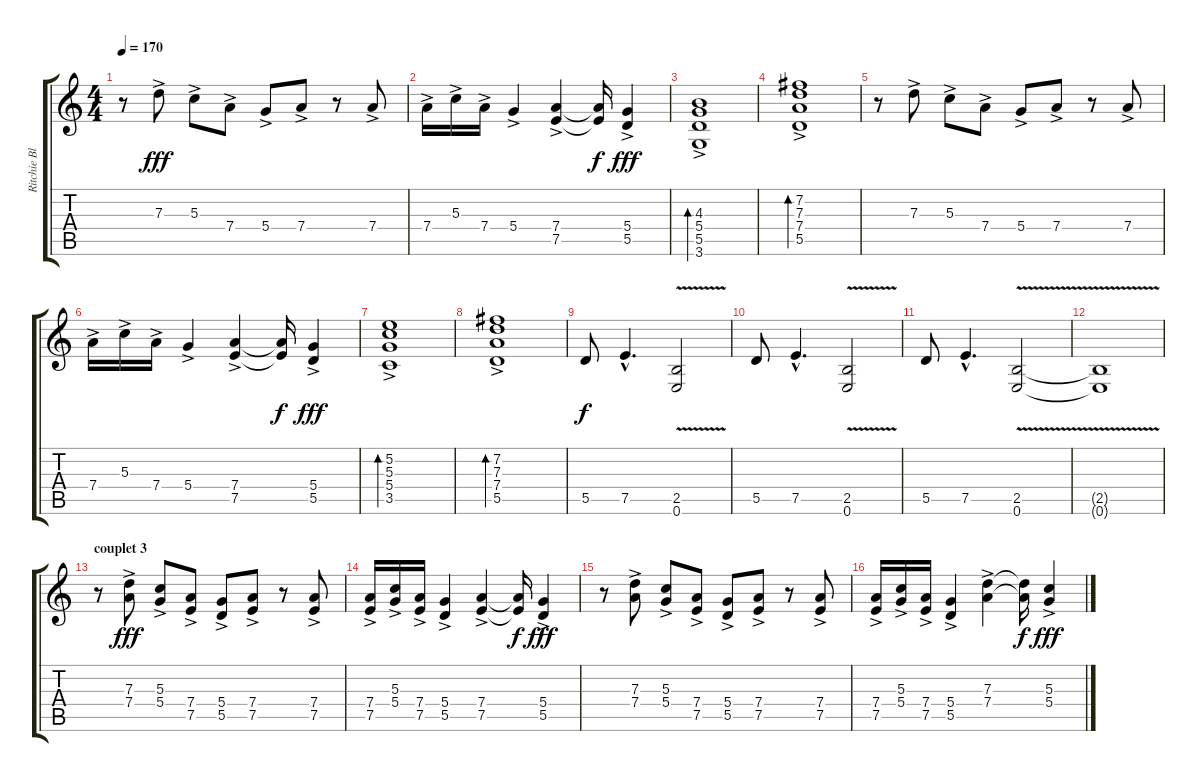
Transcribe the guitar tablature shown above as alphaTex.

\track ("Ritchie Blackmore" "Ritchie Bl") {instrument distortionguitar}
\staff {score tabs}
\tuning (E4 B3 G3 D3 A2 E2) {hide}
\ts (4 4)
\tempo 170
\clef g2
\ks c
r.8{dy fff} 7.3{ac}.8 5.3{ac}.8 7.4{ac}.8 5.4{ac}.8 7.4{ac}.8 r.8 7.4{ac}.8 |
7.4{ac}.16 5.3{ac}.16 7.4{ac}.16 5.4{ac}.4 (7.4{ac} 7.5{ac}).4 (7.4{t} 7.5{t}).16{dy f} (5.4{ac} 5.5{ac}).4{dy fff} |
(4.3{ac} 5.4{ac} 5.5{ac} 3.6{ac}).1{bd 60} |
(7.2{ac} 7.3{ac} 7.4{ac} 5.5{ac}).1{bd 60} |
r.8 7.3{ac}.8 5.3{ac}.8 7.4{ac}.8 5.4{ac}.8 7.4{ac}.8 r.8 7.4{ac}.8 |
7.4{ac}.16 5.3{ac}.16 7.4{ac}.16 5.4{ac}.4 (7.4{ac} 7.5{ac}).4 (7.4{t} 7.5{t}).16{dy f} (5.4{ac} 5.5{ac}).4{dy fff} |
(5.2{ac} 5.3{ac} 5.4{ac} 3.5{ac}).1{bd 60} |
(7.2{ac} 7.3{ac} 7.4{ac} 5.5{ac}).1{bd 60} |
5.5.8{dy f} 7.5{hac}.4{d} (2.5 0.6{v}).2 |
5.5.8 7.5{hac}.4{d} (2.5 0.6{v}).2 |
5.5.8 7.5{hac}.4{d} (2.5 0.6{v}).2 |
(2.5{t} 0.6{t}).1 |
\section ("" "couplet 3")
r.8{volume 10} (7.3{ac} 7.4).8{dy fff} (5.3{ac} 5.4).8 (7.4{ac} 7.5).8 (5.4{ac} 5.5).8 (7.4{ac} 7.5).8 r.8 (7.4{ac} 7.5).8 |
(7.4{ac} 7.5).16 (5.3{ac} 5.4).16 (7.4{ac} 7.5).16 (5.4{ac} 5.5).4 (7.4{ac} 7.5{ac}).4 (7.4{t} 7.5{t}).16{dy f} (5.4{ac} 5.5{ac}).4{dy fff} |
r.8 (7.3{ac} 7.4).8 (5.3{ac} 5.4).8 (7.4{ac} 7.5).8 (5.4{ac} 5.5).8 (7.4{ac} 7.5).8 r.8 (7.4{ac} 7.5).8 |
(7.4{ac} 7.5).16 (5.3{ac} 5.4).16 (7.4{ac} 7.5).16 (5.4{ac} 5.5).4 (7.3{ac} 7.4{ac}).4 (7.3{t} 7.4{t}).16{dy f} (5.3{ac} 5.4{ac}).4{dy fff}
